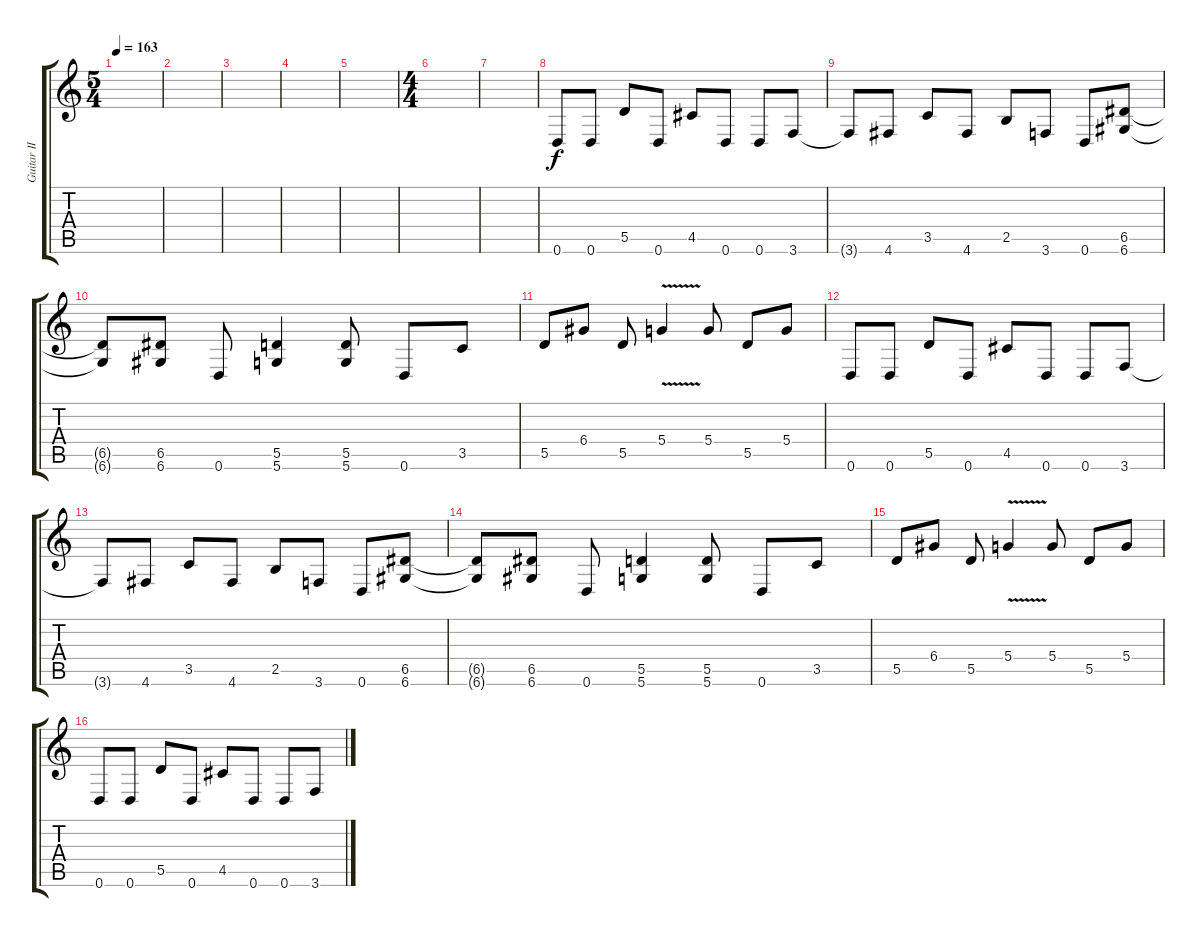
\track ("Guitar II" "Guitar II") {instrument distortionguitar}
\staff {score tabs}
\tuning (E4 B3 G3 D3 A2 D2) {hide}
\ts (5 4)
\tempo 163
\clef g2
\ks c
|
|
|
|
|
\ts (4 4)
|
|
0.6.8{volume 16 balance 14 instrument distortionguitar} 0.6.8 5.5.8 0.6.8 4.5.8 0.6.8 0.6.8 3.6.8 |
3.6{t}.8 4.6.8 3.5.8 4.6.8 2.5.8 3.6.8 0.6.8 (6.5 6.6).8 |
(6.5{t} 6.6{t}).8 (6.5 6.6).8 0.6.8 (5.5 5.6).4 (5.5 5.6).8 0.6.8 3.5.8 |
5.5.8 6.4.8 5.5.8 5.4{v}.4 5.4.8 5.5.8 5.4.8 |
0.6.8 0.6.8 5.5.8 0.6.8 4.5.8 0.6.8 0.6.8 3.6.8 |
3.6{t}.8 4.6.8 3.5.8 4.6.8 2.5.8 3.6.8 0.6.8 (6.5 6.6).8 |
(6.5{t} 6.6{t}).8 (6.5 6.6).8 0.6.8 (5.5 5.6).4 (5.5 5.6).8 0.6.8 3.5.8 |
5.5.8 6.4.8 5.5.8 5.4{v}.4 5.4.8 5.5.8 5.4.8 |
0.6.8{volume 16 balance 14 instrument distortionguitar} 0.6.8 5.5.8 0.6.8 4.5.8 0.6.8 0.6.8 3.6.8
